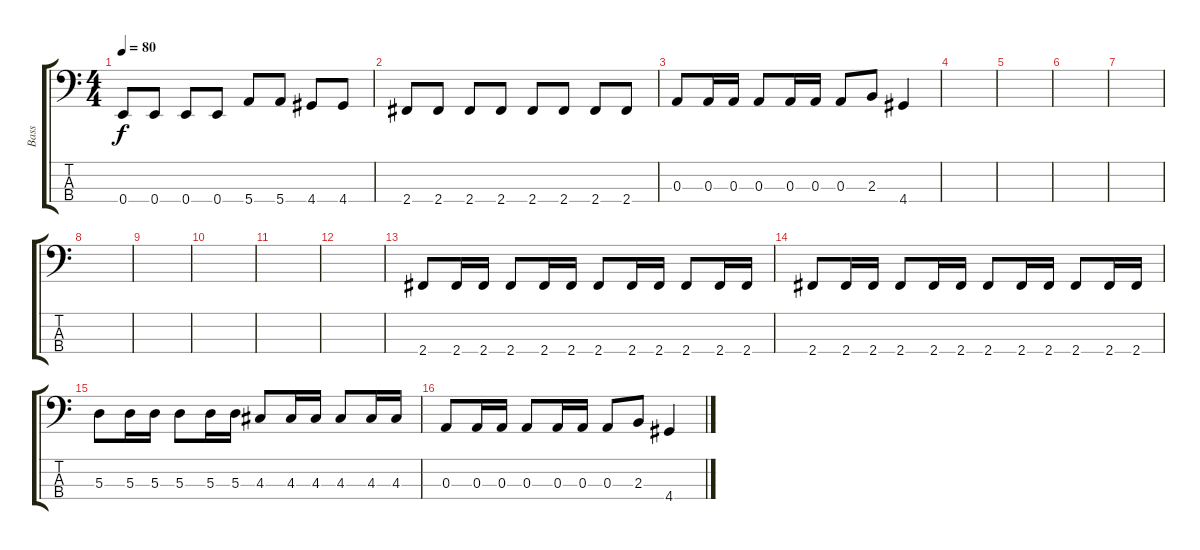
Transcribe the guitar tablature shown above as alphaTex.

\track ("Bass" "Bass") {instrument electricbassfinger}
\staff {score tabs}
\tuning (G2 D2 A1 E1) {hide}
\ts (4 4)
\tempo 80
\clef f4
\ks c
0.4.8{dy f} 0.4.8 0.4.8 0.4.8 5.4.8 5.4.8 4.4.8 4.4.8 |
2.4.8 2.4.8 2.4.8 2.4.8 2.4.8 2.4.8 2.4.8 2.4.8 |
0.3.8 0.3.16 0.3.16 0.3.8 0.3.16 0.3.16 0.3.8 2.3.8 4.4.4 |
|
|
|
|
|
|
|
|
|
2.4.8 2.4.16 2.4.16 2.4.8 2.4.16 2.4.16 2.4.8 2.4.16 2.4.16 2.4.8 2.4.16 2.4.16 |
2.4.8 2.4.16 2.4.16 2.4.8 2.4.16 2.4.16 2.4.8 2.4.16 2.4.16 2.4.8 2.4.16 2.4.16 |
5.3.8 5.3.16 5.3.16 5.3.8 5.3.16 5.3.16 4.3.8 4.3.16 4.3.16 4.3.8 4.3.16 4.3.16 |
0.3.8 0.3.16 0.3.16 0.3.8 0.3.16 0.3.16 0.3.8 2.3.8 4.4.4
